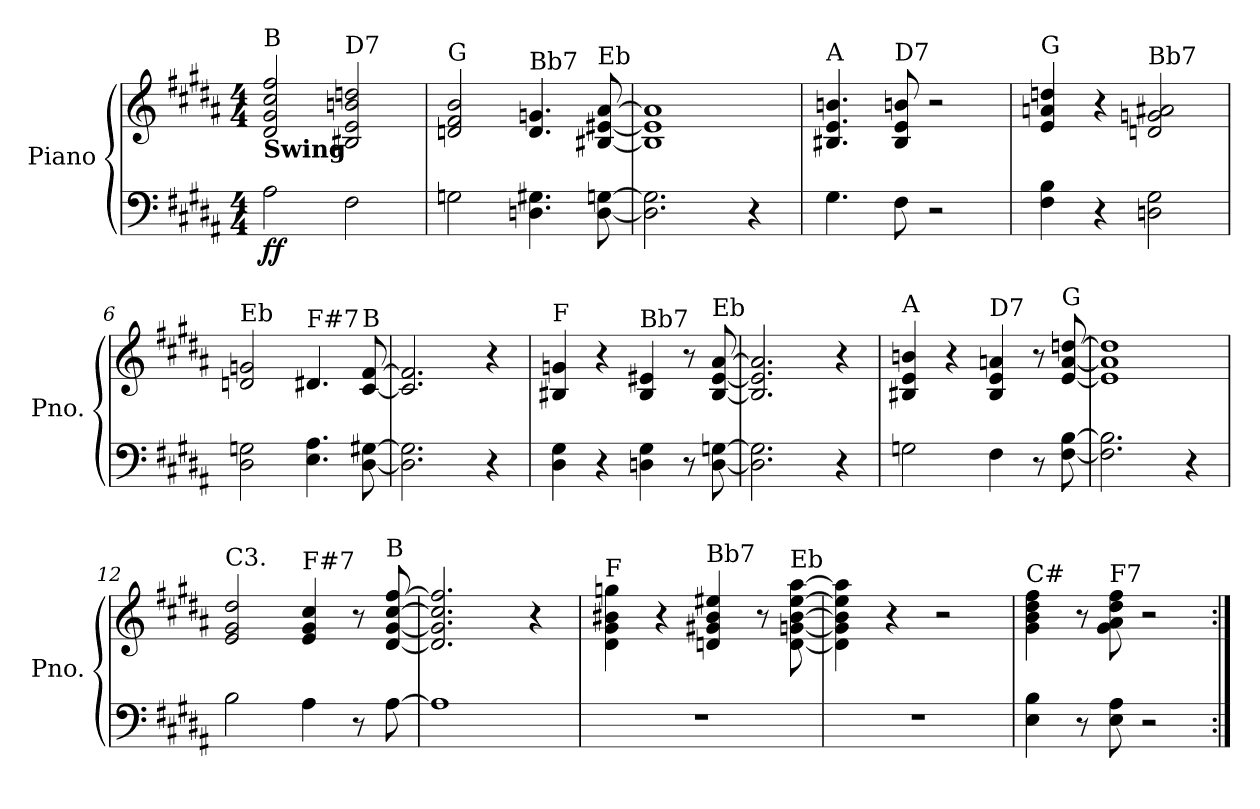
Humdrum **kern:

**kern	**kern	**dynam
*part1	*part1	*part1
*staff2	*staff1	*staff1/2
*I"Piano	*	*
*I'Pno.	*	*
*clefF4	*clefG2	*
*k[f#c#g#d#a#]	*k[f#c#g#d#a#]	*
*M4/4	*M4/4	*
*MM210	*MM210	*
=1	=1	=1
!	!LO:TX:b:B:t=Swing	!
!	!LO:TX:a:t=B	!
!	!	!LO:DY:b=2
2A#\	2d#/ 2g#/ 2cc#/ 2ff#/	ff
!	!LO:TX:a:t=D7	!
2F#\	2B#X/ 2e/ 2bn/ 2ddn/	.
=2	=2	=2
!	!LO:TX:a:t=G	!
2Gn\	2dn/ 2f#/ 2b/	.
!	!LO:TX:a:t=Bb7	!
4.Dn\ 4.G#X\	4.d/ 4.gn/	.
!	!LO:TX:a:t=Eb	!
[8D\ [8Gn\	[8B#X/ [8e#X/ [8a#/	.
=3	=3	=3
2.D\] 2.G\]	1B#] 1e#] 1a#]	.
4r	.	.
=4	=4	=4
!	!LO:TX:a:t=A	!
4.G#\	4.B#X/ 4.e/ 4.bn/	.
!	!LO:TX:a:t=D7	!
8F#\	8B#/ 8e/ 8bn/	.
2r	2r	.
=5	=5	=5
!	!LO:TX:a:t=G	!
4F#\ 4B\	4e/ 4an/ 4ddn/	.
4r	4r	.
!	!LO:TX:a:t=Bb7	!
2Dn\ 2G#\	2dn/ 2gn/ 2a#X/	.
=6	=6	=6
!	!LO:TX:a:t=Eb	!
2D#\ 2Gn\	2dn/ 2gn/	.
!	!LO:TX:a:t=F#7	!
4.E\ 4.A#\	4.d#X/	.
!	!LO:TX:a:t=B	!
[8D#\ [8G#X\	[8c#/ [8f#/	.
=7	=7	=7
2.D#\] 2.G#\]	2.c#/] 2.f#/]	.
4r	4r	.
!!LO:LB:g=z
=8	=8	=8
!	!LO:TX:a:t=F	!
4D#\ 4G#\	4B#X/ 4gn/	.
4r	4r	.
!	!LO:TX:a:t=Bb7	!
4Dn\ 4G#\	4B#/ 4e#X/	.
8r	8r	.
!	!LO:TX:a:t=Eb	!
[8D\ [8Gn\	[8B#/ [8e#/ [8a#/	.
=9	=9	=9
2.D\] 2.G\]	2.B#/] 2.e#/] 2.a#/]	.
4r	4r	.
=10	=10	=10
!	!LO:TX:a:t=A	!
2Gn\	4B#X/ 4e/ 4bn/	.
.	4r	.
!	!LO:TX:a:t=D7	!
4F#\	4B#/ 4e/ 4an/	.
8r	8r	.
!	!LO:TX:a:t=G	!
[8F#\ [8B\	[8e/ [8a/ [8ddn/	.
=11	=11	=11
2.F#\] 2.B\]	1e] 1a] 1dd]	.
4r	.	.
=12	=12	=12
!	!LO:TX:a:t=C3.	!
2B\	2e/ 2g#/ 2dd#/	.
!	!LO:TX:a:t=F#7	!
4A#\	4e/ 4g#/ 4cc#/	.
8r	8r	.
!	!LO:TX:a:t=B	!
[8A#\	[8d#/ [8g#/ [8cc#/ [8ff#/	.
=13	=13	=13
1A#]	2.d#/] 2.g#/] 2.cc#/] 2.ff#/]	.
.	4r	.
=14	=14	=14
!	!LO:TX:a:t=F	!
1r	4d#\ 4g#\ 4b#X\ 4ggn\	.
.	4r	.
!	!LO:TX:a:t=Bb7	!
.	4dn/ 4g#X/ 4b#/ 4ee#X/	.
.	8r	.
!	!LO:TX:a:t=Eb	!
.	[8d\ [8gn\ [8b#\ [8ee#\ [8aa#\	.
=15	=15	=15
1r	4d\] 4g\] 4b#\] 4ee#\] 4aa#\]	.
.	4r	.
.	2r	.
!!LO:LB:g=z
=16	=16	=16
!	!LO:TX:a:t=C#	!
4E\ 4B\	4g#\ 4b\ 4dd#\ 4ff#\	.
8r	8r	.
!	!LO:TX:a:t=F7	!
8E\ 8A#\	8g#\ 8a#\ 8dd#\ 8ff#\	.
2r	2r	.
=:|!	=:|!	=:|!
*-	*-	*-
